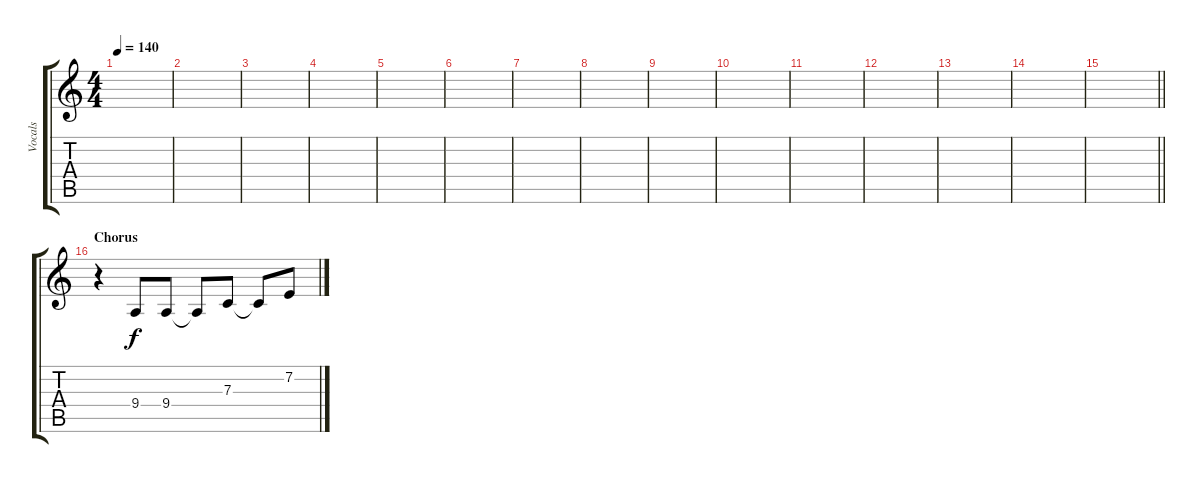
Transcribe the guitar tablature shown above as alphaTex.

\track ("Vocals" "Vocals") {instrument altosax}
\staff {score tabs}
\tuning (D4 A3 F3 C3 G2 D2) {hide}
\ts (4 4)
\tempo 140
\clef g2
\ks c
|
|
|
|
|
|
|
|
|
|
|
|
|
|
\barLineRight lightlight
|
\section ("" "Chorus")
r.4 9.4.8 9.4.8 9.4{t}.8 7.3.8 7.3{t}.8 7.2.8
